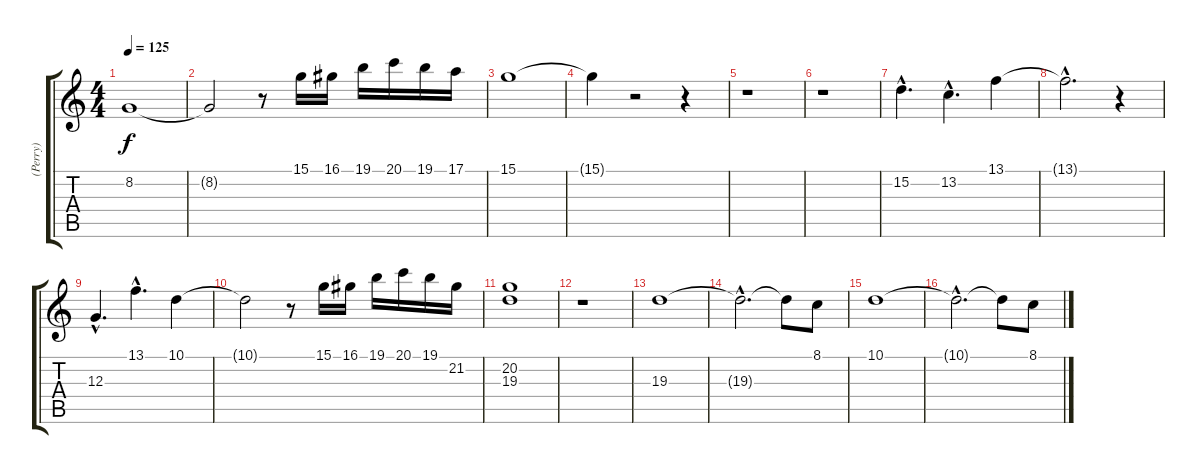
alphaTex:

\track ("(Perry)" "(Perry)") {instrument celesta}
\staff {score tabs}
\tuning (E4 B3 G3 D3 A2 E2) {hide}
\ts (4 4)
\tempo 125
\clef g2
\ks c
8.2.1{dy f} |
8.2{t}.2 r.8 15.1.16 16.1.16 19.1.16 20.1.16 19.1.16 17.1.16 |
15.1.1 |
15.1{t}.4 r.2 r.4 |
r.1 |
r.1 |
15.2{hac}.4{d} 13.2{hac}.4{d} 13.1.4 |
13.1{hac t}.2{d} r.4 |
12.3{hac}.4{d} 13.1{hac}.4{d} 10.1.4 |
10.1{t}.2 r.8 15.1.16 16.1.16 19.1.16 20.1.16 19.1.16 21.2.16 |
(20.2 19.3).1 |
r.1 |
19.3.1 |
19.3{hac t}.2{d} 19.3{t}.8 8.1.8 |
10.1.1 |
10.1{hac t}.2{d} 10.1{t}.8 8.1.8
